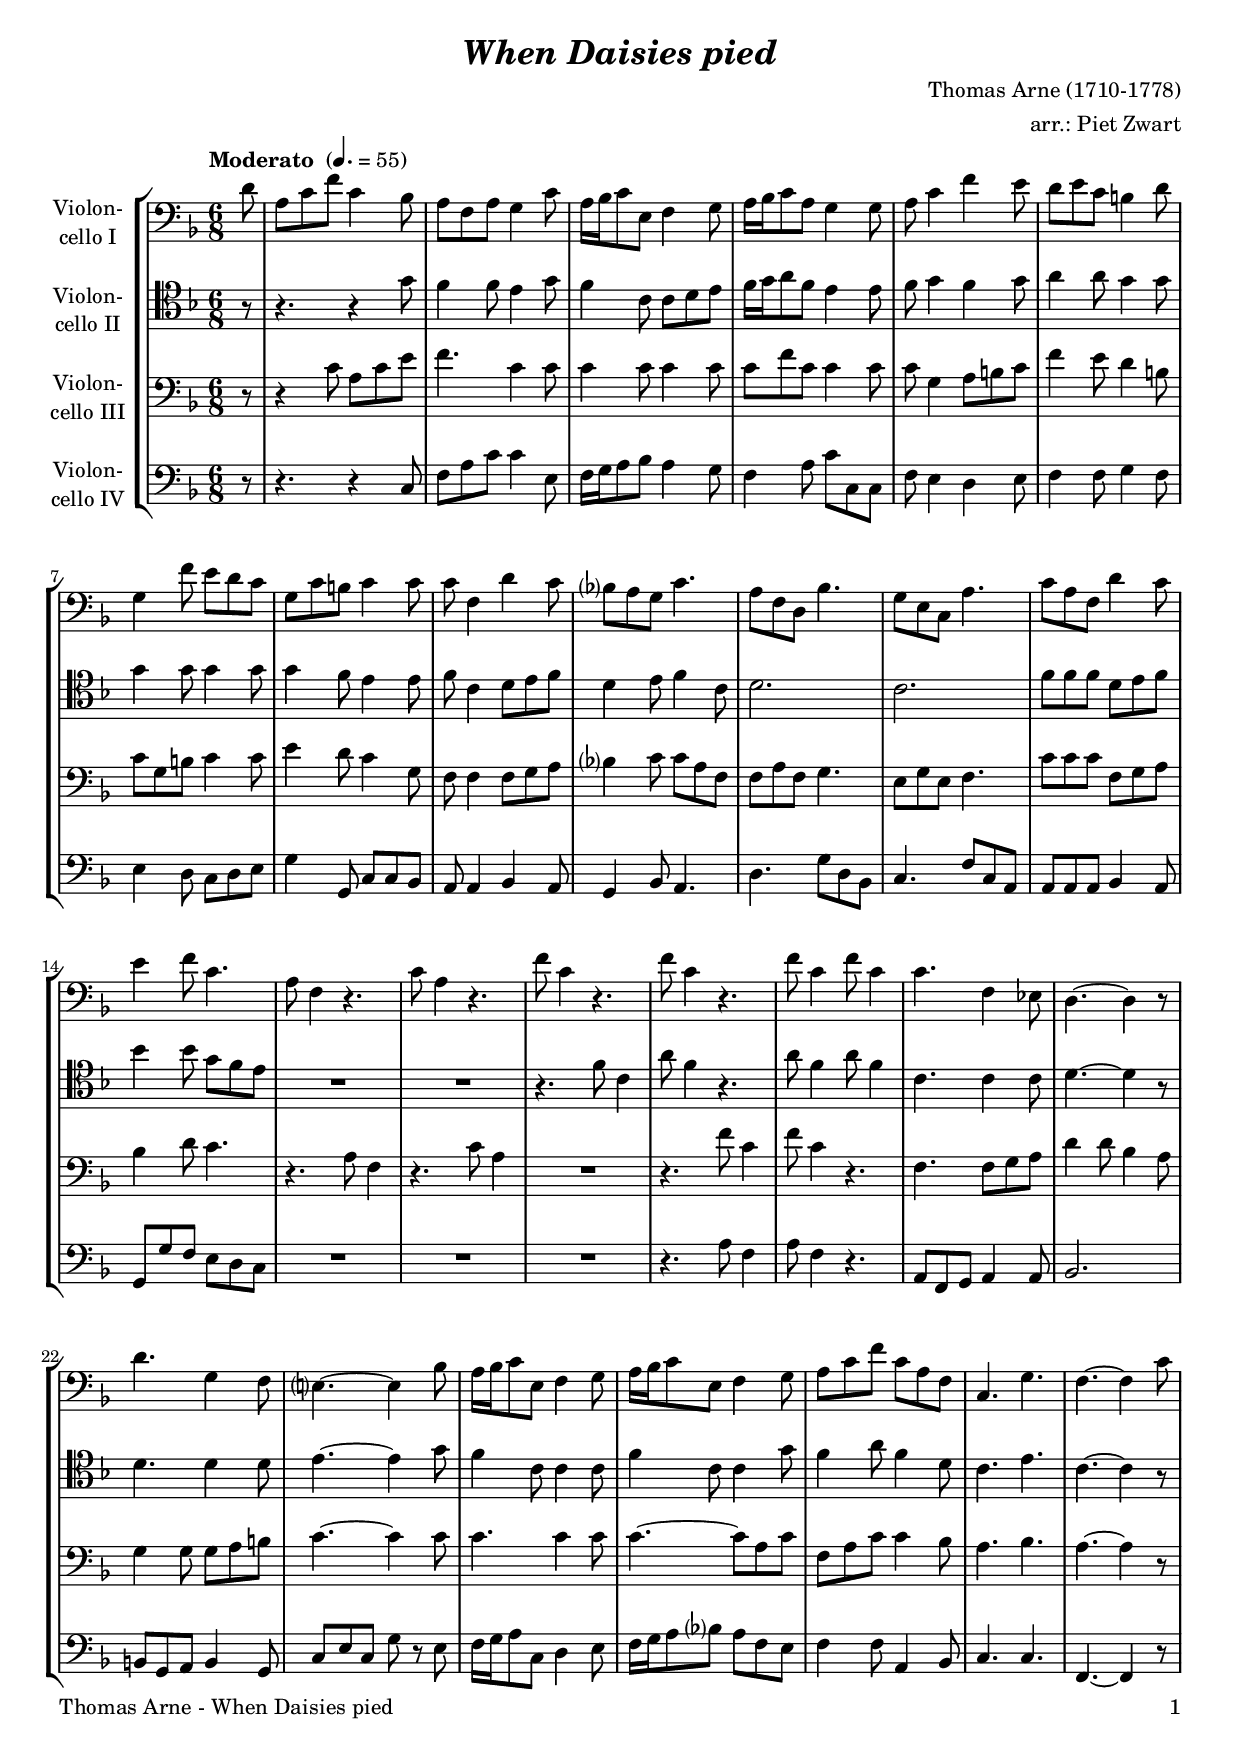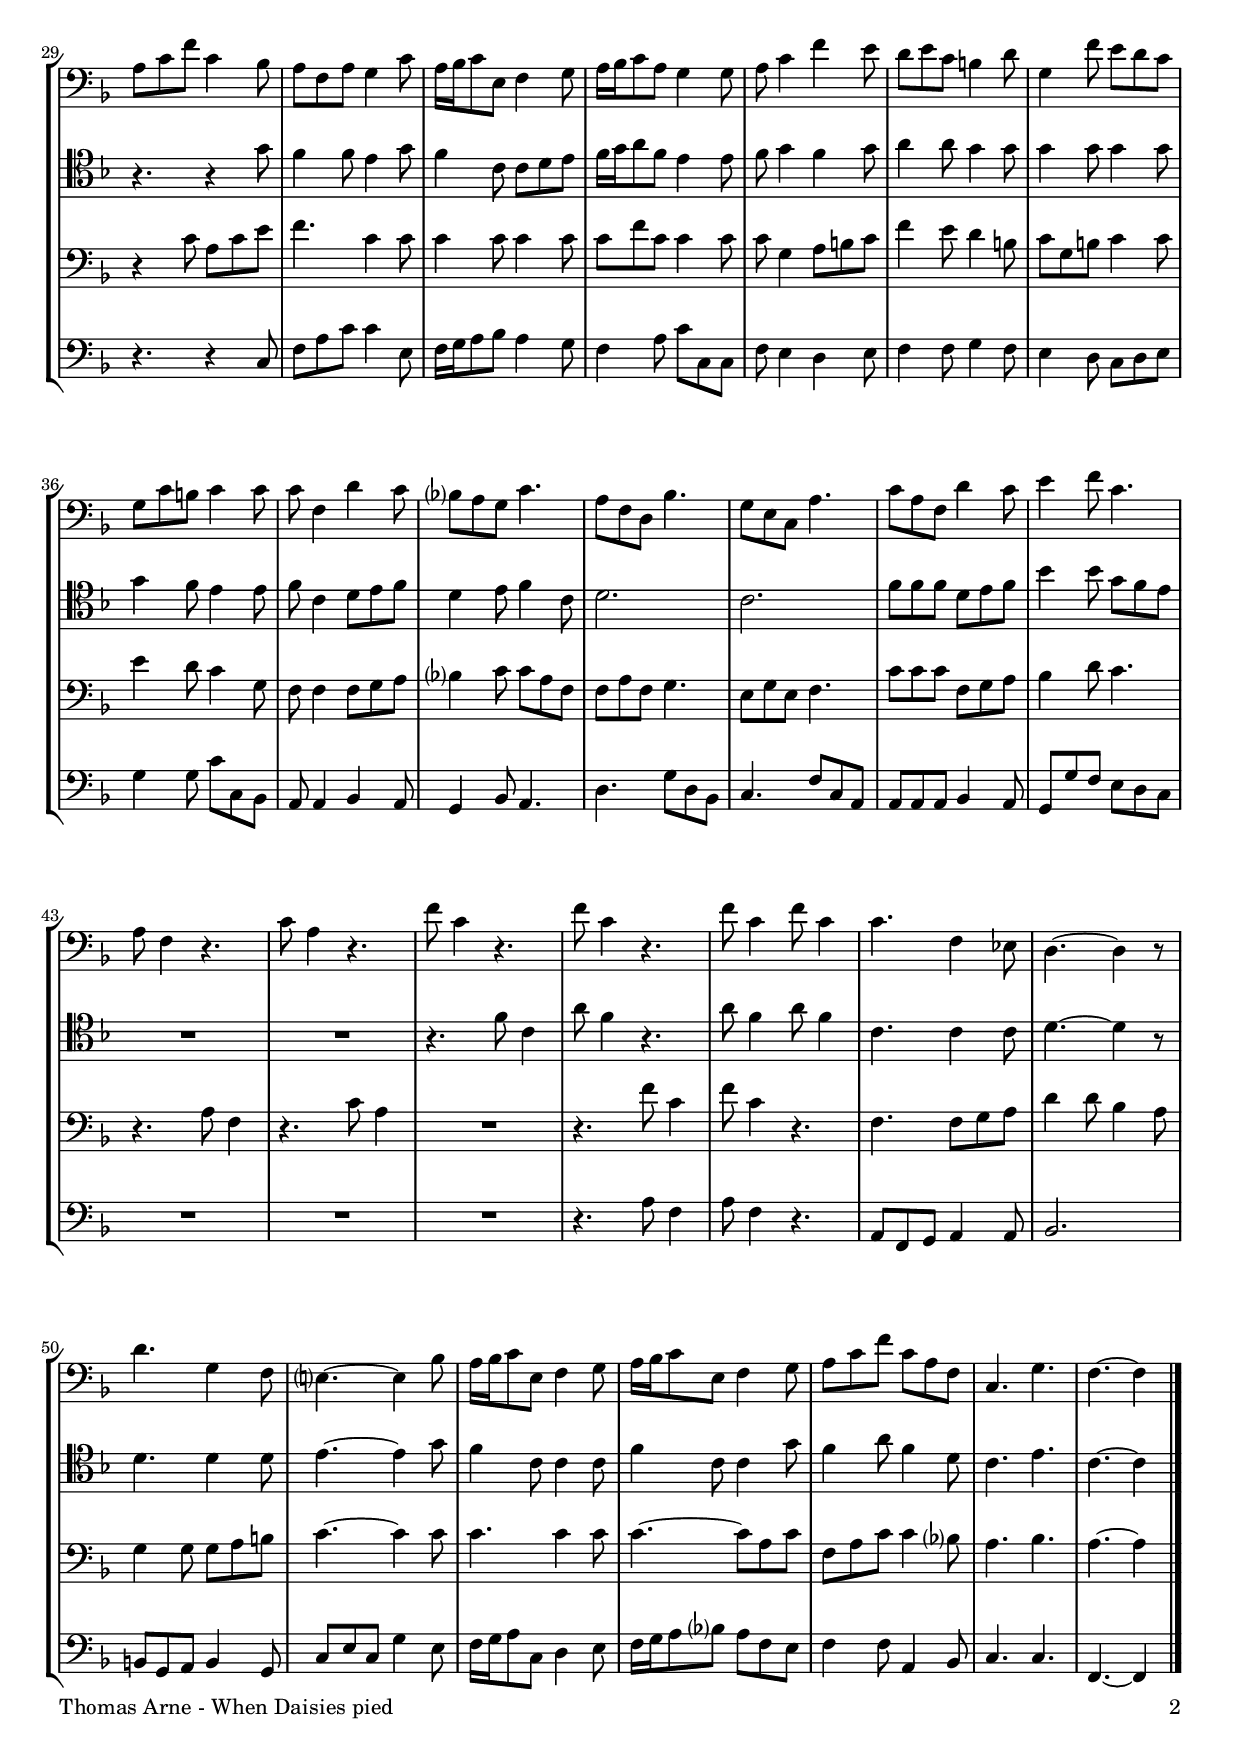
\version "2.18.2"
\include "deutsch.ly"
  
#(set-global-staff-size 18.5)

\header {
  title     = \markup \bold \italic "When Daisies pied"
  composer  = "Thomas Arne (1710-1778)"
  arranger  = "arr.: Piet Zwart"
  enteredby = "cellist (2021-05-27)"
%  piece     = ""
}

voiceconsts = {
  \key f \major
  \time 6/8
  \clef "bass"
  \numericTimeSignature
  \compressEmptyMeasures
  % Set default beaming for all staves
%  \set Timing.beamExceptions = #'()
%  \set Timing.baseMoment     = #(ly:make-moment 1 4)
%  \set Timing.beatStructure  = #'(1 1 1)
  \tempo "Moderato " 4.=55
}

micl = "clarinet"
mifl = "flute"
miob = "oboe"
mifh = "french horn"
misx = "tenor sax"
mist = "string ensemble 1"
miba = "cello"

va = \relative c' {
  \voiceconsts

  \partial 8 d8
  a c f c4 b8
  a f a g4 c8
  a16 b c8 e, f4 g8
  a16 b c8 a g4 g8
  a c4 f e8
  d e c h4 d8

  g,4 f'8 e d c
  g c h c4 c8
  c f,4 d' c8
  b? a g c4.
  a8 f d b'4.
  g8 e c a'4.

  c8 a f d'4 c8
  e4 f8 c4.
  a8 f4 r4.
  c'8 a4 r4.
  f'8 c4 r4.
  f8 c4 r4.
  f8 c4 f8 c4

  c4. f,4 es8
  d4.~ d4 r8
  d'4. g,4 f8
  e?4.~ e4 b'8
  a16 b c8 e, f4 g8
  a16 b c8 e, f4 g8

  a c f c a f
  c4. g'
  f~ f4 c'8
  a c f c4 b8
  a f a g4 c8
  a16 b c8 e, f4 g8
  a16 b c8 a g4 g8

  a c4 f e8
  d e c h4 d8
  g,4 f'8 e d c
  g c h c4 c8
  c f,4 d' c8
  b? a g c4.
  a8 f d b'4.

  g8 e c a'4.
  c8 a f d'4 c8
  e4 f8 c4.
  a8 f4 r4.
  c'8 a4 r4.
  f'8 c4 r4.
  f8 c4 r4.

  f8 c4 f8 c4
  c4. f,4 es8
  d4.~ d4 r8
  d'4. g,4 f8
  e?4.~ e4 b'8

  a16 b c8 e, f4 g8
  a16 b c8 e, f4 g8
  a c f c a f
  c4. g'
  f~ f4 \bar "|."
}

vb = \relative c'' {
  \voiceconsts
  \clef "tenor"

  \partial 8 r8
  r4. r4 g8
  f4 f8 e4 g8
  f4 c8 c d e
  f16 g a8 f e4 e8
  f g4 f g8
  a4 a8 g4 g8

  g4 g8 g4 g8
  g4 f8 e4 e8
  f c4 d8 e f
  d4 e8 f4 c8
  d2.
  c

  f8 f f d e f
  b4 b8 g f e
  R2.*2
  r4. f8 c4
  a'8 f4 r4.
  a8 f4 a8 f4

  c4. c4 c8
  d4.~ d4 r8
  d4. d4 d8
  e4.~ e4 g8
  f4 c8 c4 c8
  f4 c8 c4 g'8

  f4 a8 f4 d8
  c4. e
  c~ c4 r8
  r4. r4 g'8
  f4 f8 e4 g8
  f4 c8 c d e
  f16 g a8 f e4 e8

  f g4 f g8
  a4 a8 g4 g8
  g4 g8 g4 g8
  g4 f8 e4 e8
  f c4 d8 e f
  d4 e8 f4 c8
  d2.

  c
  f8 f f d e f
  b4 b8 g f e
  R2.*2
  r4. f8 c4
  a'8 f4 r4.

  a8 f4 a8 f4
  c4. c4 c8
  d4.~ d4 r8
  d4. d4 d8
  e4.~ e4 g8

  f4 c8 c4 c8
  f4 c8 c4 g'8
  f4 a8 f4 d8
  c4. e
  c~ c4 \bar "|."
}

vc = \relative c' {
  \voiceconsts

  \partial 8 r8
  r4 c8 a c e
  f4. c4 c8
  c4 c8 c4 c8
  c f c c4 c8
  c g4 a8 h c
  f4 e8 d4 h8

  c g h c4 c8
  e4 d8 c4 g8
  f f4 f8 g a
  b?4 c8 c a f
  f a f g4.
  e8 g e f4.

  c'8 c c f, g a
  b4 d8 c4.
  r a8 f4
  r4. c'8 a4
  R2.
  r4. f'8 c4
  f8 c4 r4.

  f, f8 g a
  d4 d8 b4 a8
  g4 g8 g a h
  c4.~ c4 c8
  c4. c4 c8
  c4.~ c8 a c

  f, a c c4 b8
  a4. b
  a~ a4 r8
  r4 c8 a c e
  f4. c4 c8
  c4 c8 c4 c8
  c f c c4 c8

  c g4 a8 h c
  f4 e8 d4 h8
  c g h c4 c8
  e4 d8 c4 g8
  f f4 f8 g a
  b?4 c8 c a f
  f a f g4.

  e8 g e f4.
  c'8 c c f, g a
  b4 d8 c4.
  r a8 f4
  r4. c'8 a4
  R2.
  r4. f'8 c4

  f8 c4 r4.
  f, f8 g a
  d4 d8 b4 a8
  g4 g8 g a h
  c4.~ c4 c8

  c4. c4 c8
  c4.~ c8 a c
  f, a c c4 b?8
  a4. b
  a~ a4 \bar "|."
}

vd = \relative c {
  \voiceconsts

  \partial 8 r8
  r4. r4 c8
  f a c c4 e,8
  f16 g a8 b a4 g8
  f4 a8 c c, c
  f e4 d e8
  f4 f8 g4 f8

  e4 d8 c d e
  g4 g,8 c c b
  a a4 b a8
  g4 b8 a4.
  d g8 d b
  c4. f8 c a

  a a a b4 a8
  g g' f e d c
  R2.*3
  r4. a'8 f4
  a8 f4 r4.

  a,8 f g a4 a8
  b2.
  h8 g a h4 g8
  c e c g' r e
  f16 g a8 c, d4 e8
  f16 g a8 b? a f e

  f4 f8 a,4 b8
  c4. c
  f,~ f4 r8
  r4. r4 c'8
  f a c c4 e,8
  f16 g a8 b a4 g8
  f4 a8 c c, c

  f e4 d e8
  f4 f8 g4 f8
  e4 d8 c d e
  g4 g8 c c, b
  a a4 b a8
  g4 b8 a4.
  d g8 d b

  c4. f8 c a
  a a a b4 a8
  g g' f e d c
  R2.*3
  r4. a'8 f4

  a8 f4 r4.
  a,8 f g a4 a8
  b2.
  h8 g a h4 g8
  c e c g'4 e8

  f16 g a8 c, d4 e8
  f16 g a8 b? a f e
  f4 f8 a,4 b8
  c4. c
  f,~ f4 \bar "|."
}


music = \new StaffGroup <<
      \new Staff {
	\set Staff.midiInstrument = \miba
	\set Staff.instrumentName = \markup \center-column { "Violon-" "cello I" }
	\transpose f f { \va }
      }

      \new Staff {
	\set Staff.midiInstrument = \miba
	\set Staff.instrumentName = \markup \center-column { "Violon-" "cello II" }
	\transpose f f { \vb }
      }

      \new Staff {
	\set Staff.midiInstrument = \miba
	\set Staff.instrumentName = \markup \center-column { "Violon-" "cello III" }
	\transpose f f { \vc }
      }

      \new Staff {
	\set Staff.midiInstrument = \miba
	\set Staff.instrumentName = \markup \center-column { "Violon-" "cello IV" }
	\transpose f f { \vd }
      }
>>

\book {
   \paper {
    print-page-number = ##t
    print-first-page-number = ##t
    ragged-last-bottom = ##f
    oddHeaderMarkup = \markup \null
    evenHeaderMarkup = \markup \null
    oddFooterMarkup = \markup {
      \fill-line {
        \on-the-fly #print-page-number-check-first
        "Thomas Arne - When Daisies pied" \fromproperty #'page:page-number-string
      }
    }
    evenFooterMarkup = \oddFooterMarkup
  } \score {
    \music
    \layout {}
  }

  \score {
    \unfoldRepeats \music

    \midi {
      \context {
        \Score
      }
    }
  }
}